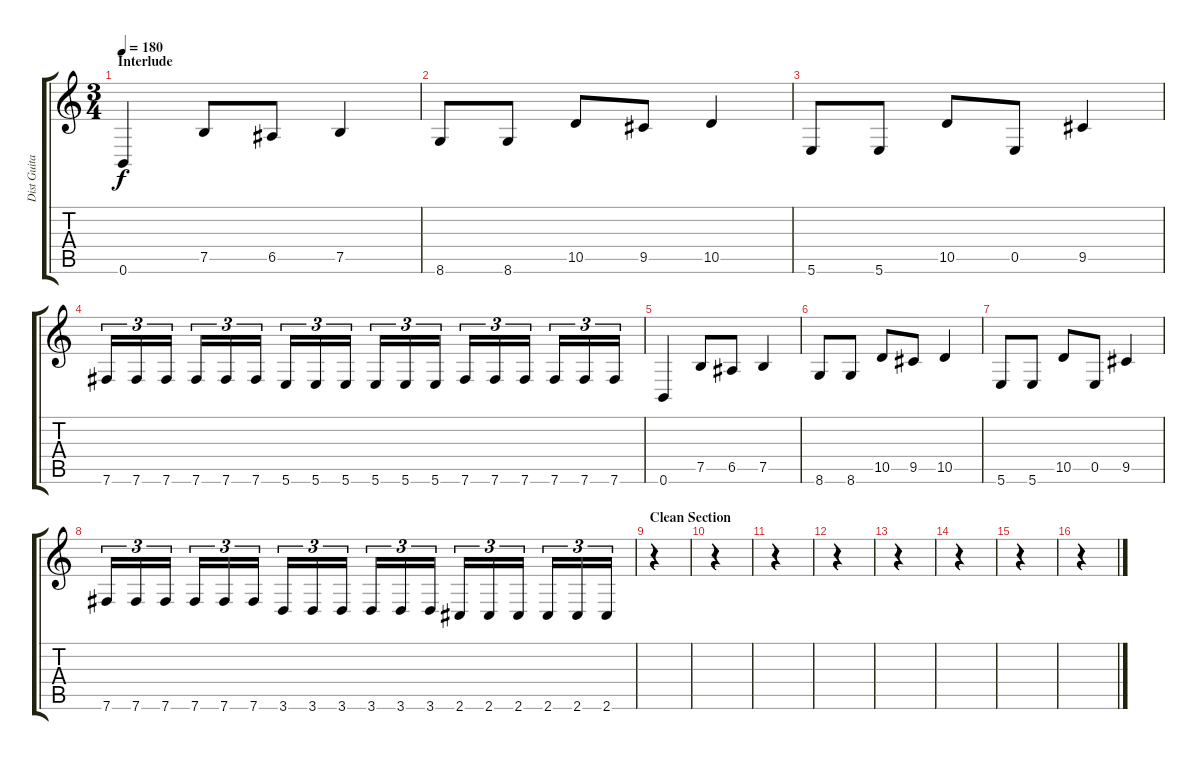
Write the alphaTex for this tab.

\track ("Dist Guitar 1" "Dist Guita") {instrument distortionguitar}
\staff {score tabs}
\tuning (B3 Gb3 D3 A2 E2 B1) {hide}
\ts (3 4)
\section ("" "Interlude")
\tempo 180
\clef g2
\ks c
0.6.4{dy f} 7.5.8 6.5.8 7.5.4 |
8.6.8 8.6.8 10.5.8 9.5.8 10.5.4 |
5.6.8 5.6.8 10.5.8 0.5.8 9.5.4 |
7.6.16{tu (3 2)} 7.6.16{tu (3 2)} 7.6.16{tu (3 2)} 7.6.16{tu (3 2)} 7.6.16{tu (3 2)} 7.6.16{tu (3 2)} 5.6.16{tu (3 2)} 5.6.16{tu (3 2)} 5.6.16{tu (3 2)} 5.6.16{tu (3 2)} 5.6.16{tu (3 2)} 5.6.16{tu (3 2)} 7.6.16{tu (3 2)} 7.6.16{tu (3 2)} 7.6.16{tu (3 2)} 7.6.16{tu (3 2)} 7.6.16{tu (3 2)} 7.6.16{tu (3 2)} |
0.6.4 7.5.8 6.5.8 7.5.4 |
8.6.8 8.6.8 10.5.8 9.5.8 10.5.4 |
5.6.8 5.6.8 10.5.8 0.5.8 9.5.4 |
7.6.16{tu (3 2)} 7.6.16{tu (3 2)} 7.6.16{tu (3 2)} 7.6.16{tu (3 2)} 7.6.16{tu (3 2)} 7.6.16{tu (3 2)} 3.6.16{tu (3 2)} 3.6.16{tu (3 2)} 3.6.16{tu (3 2)} 3.6.16{tu (3 2)} 3.6.16{tu (3 2)} 3.6.16{tu (3 2)} 2.6.16{tu (3 2)} 2.6.16{tu (3 2)} 2.6.16{tu (3 2)} 2.6.16{tu (3 2)} 2.6.16{tu (3 2)} 2.6.16{tu (3 2)} |
\section ("" "Clean Section")
r.4 |
r.4 |
r.4 |
r.4 |
r.4 |
r.4 |
r.4 |
r.4
